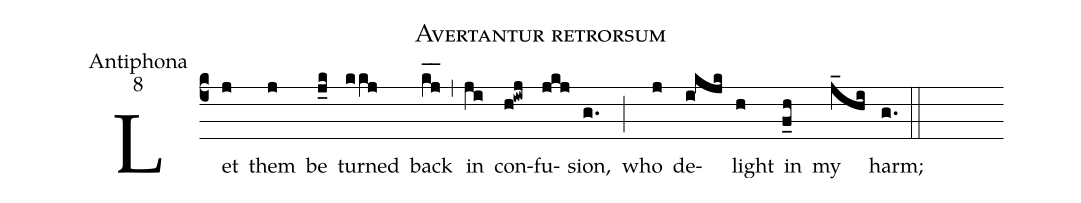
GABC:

name: Avertantur retrorsum;
office-part: Antiphona;
mode: 8;
%%
(c4)Let(j) them(j) be(j_k) turned(kkj) back(k_[hl:1]j_[hl:1]) (,) in(ji) con(h!iwj)fu(jkj)sion,(g.) (;)
who(j) de(i!kjk)light(h) in(f_h) my(j_hi) harm;(g.) (::)
